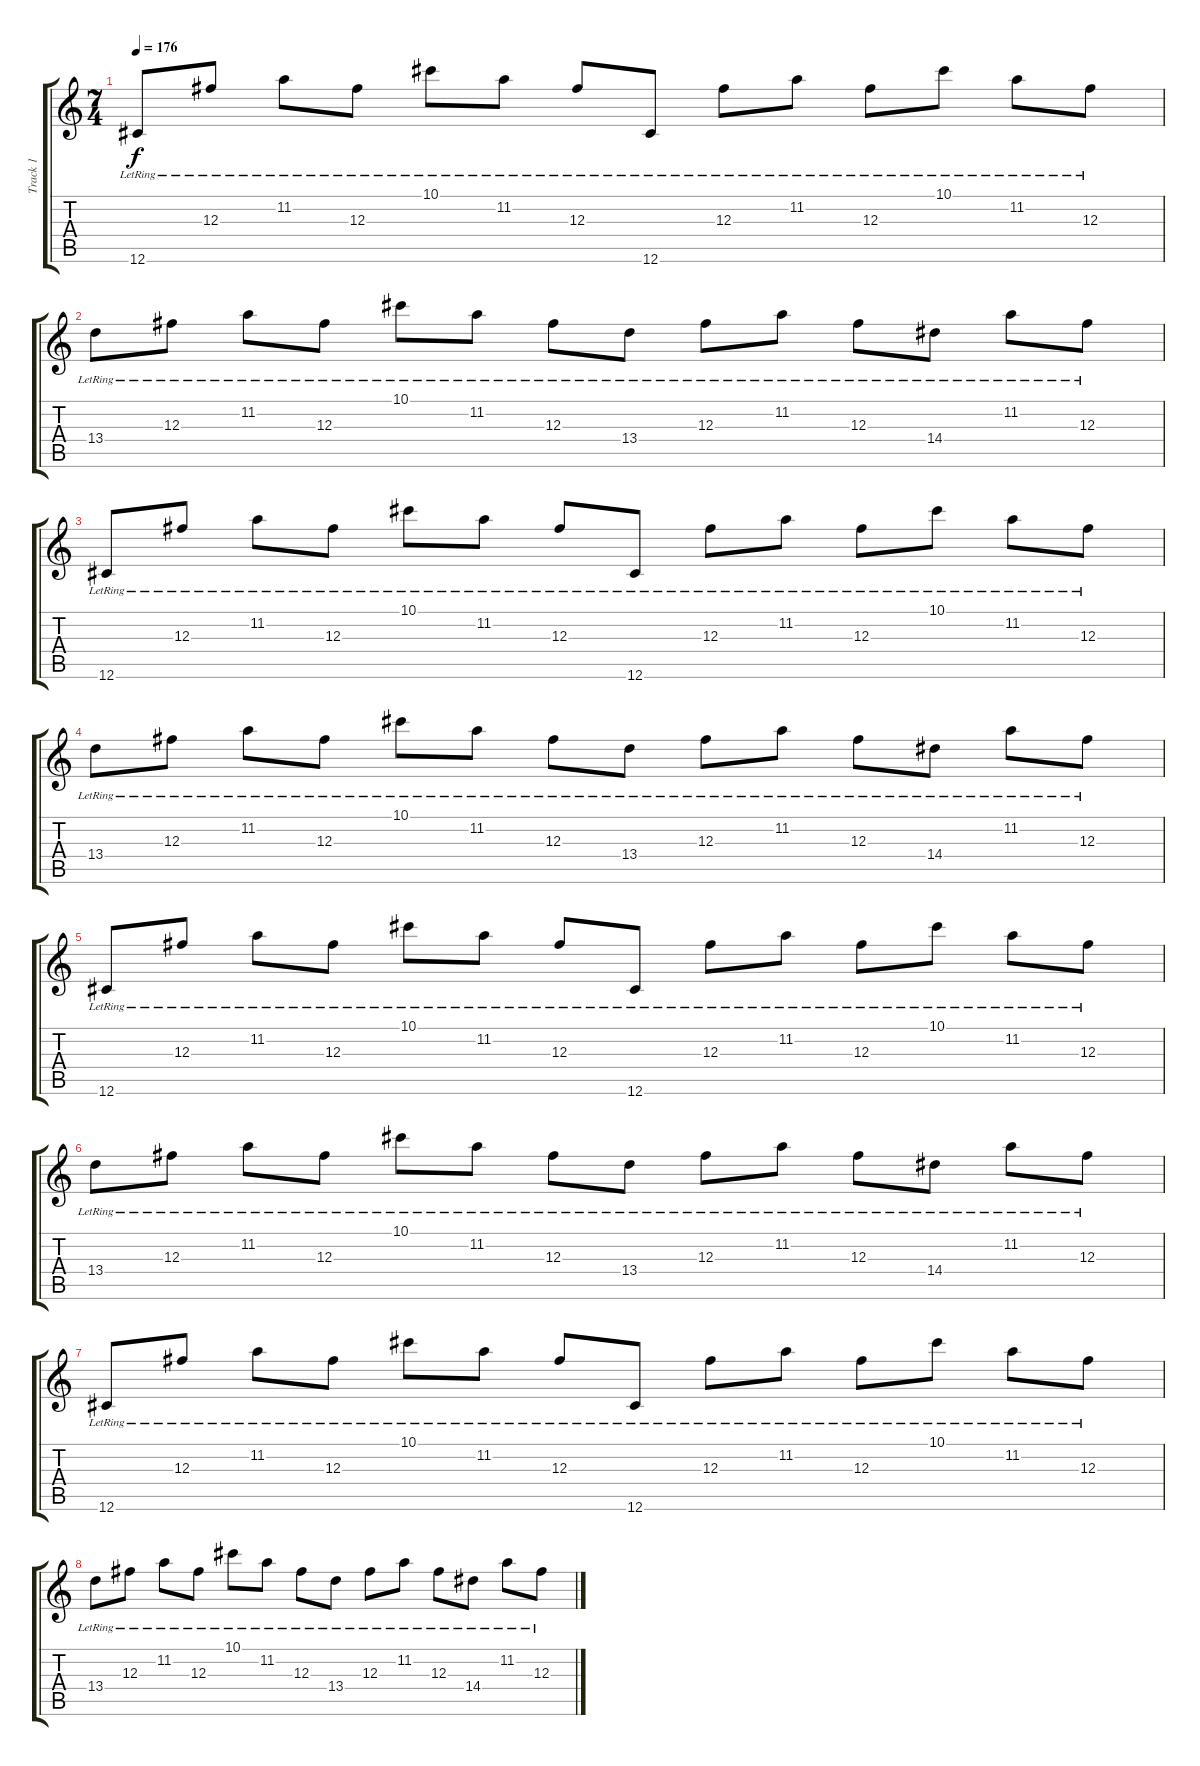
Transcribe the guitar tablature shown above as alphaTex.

\track ("Track 1" "Track 1") {instrument acousticguitarnylon}
\staff {score tabs}
\tuning (Eb4 Bb3 Gb3 Db3 Ab2 Db2) {hide}
\ts (7 4)
\tempo 176
\clef g2
\ks c
12.6{lr}.8{dy f} 12.3{lr}.8 11.2{lr}.8 12.3{lr}.8 10.1{lr}.8 11.2{lr}.8 12.3{lr}.8 12.6{lr}.8 12.3{lr}.8 11.2{lr}.8 12.3{lr}.8 10.1{lr}.8 11.2{lr}.8 12.3{lr}.8 |
13.4{lr}.8 12.3{lr}.8 11.2{lr}.8 12.3{lr}.8 10.1{lr}.8 11.2{lr}.8 12.3{lr}.8 13.4{lr}.8 12.3{lr}.8 11.2{lr}.8 12.3{lr}.8 14.4{lr}.8 11.2{lr}.8 12.3{lr}.8 |
12.6{lr}.8 12.3{lr}.8 11.2{lr}.8 12.3{lr}.8 10.1{lr}.8 11.2{lr}.8 12.3{lr}.8 12.6{lr}.8 12.3{lr}.8 11.2{lr}.8 12.3{lr}.8 10.1{lr}.8 11.2{lr}.8 12.3{lr}.8 |
13.4{lr}.8 12.3{lr}.8 11.2{lr}.8 12.3{lr}.8 10.1{lr}.8 11.2{lr}.8 12.3{lr}.8 13.4{lr}.8 12.3{lr}.8 11.2{lr}.8 12.3{lr}.8 14.4{lr}.8 11.2{lr}.8 12.3{lr}.8 |
12.6{lr}.8 12.3{lr}.8 11.2{lr}.8 12.3{lr}.8 10.1{lr}.8 11.2{lr}.8 12.3{lr}.8 12.6{lr}.8 12.3{lr}.8 11.2{lr}.8 12.3{lr}.8 10.1{lr}.8 11.2{lr}.8 12.3{lr}.8 |
13.4{lr}.8 12.3{lr}.8 11.2{lr}.8 12.3{lr}.8 10.1{lr}.8 11.2{lr}.8 12.3{lr}.8 13.4{lr}.8 12.3{lr}.8 11.2{lr}.8 12.3{lr}.8 14.4{lr}.8 11.2{lr}.8 12.3{lr}.8 |
12.6{lr}.8 12.3{lr}.8 11.2{lr}.8 12.3{lr}.8 10.1{lr}.8 11.2{lr}.8 12.3{lr}.8 12.6{lr}.8 12.3{lr}.8 11.2{lr}.8 12.3{lr}.8 10.1{lr}.8 11.2{lr}.8 12.3{lr}.8 |
13.4{lr}.8 12.3{lr}.8 11.2{lr}.8 12.3{lr}.8 10.1{lr}.8 11.2{lr}.8 12.3{lr}.8 13.4{lr}.8 12.3{lr}.8 11.2{lr}.8 12.3{lr}.8 14.4{lr}.8 11.2{lr}.8 12.3{lr}.8
